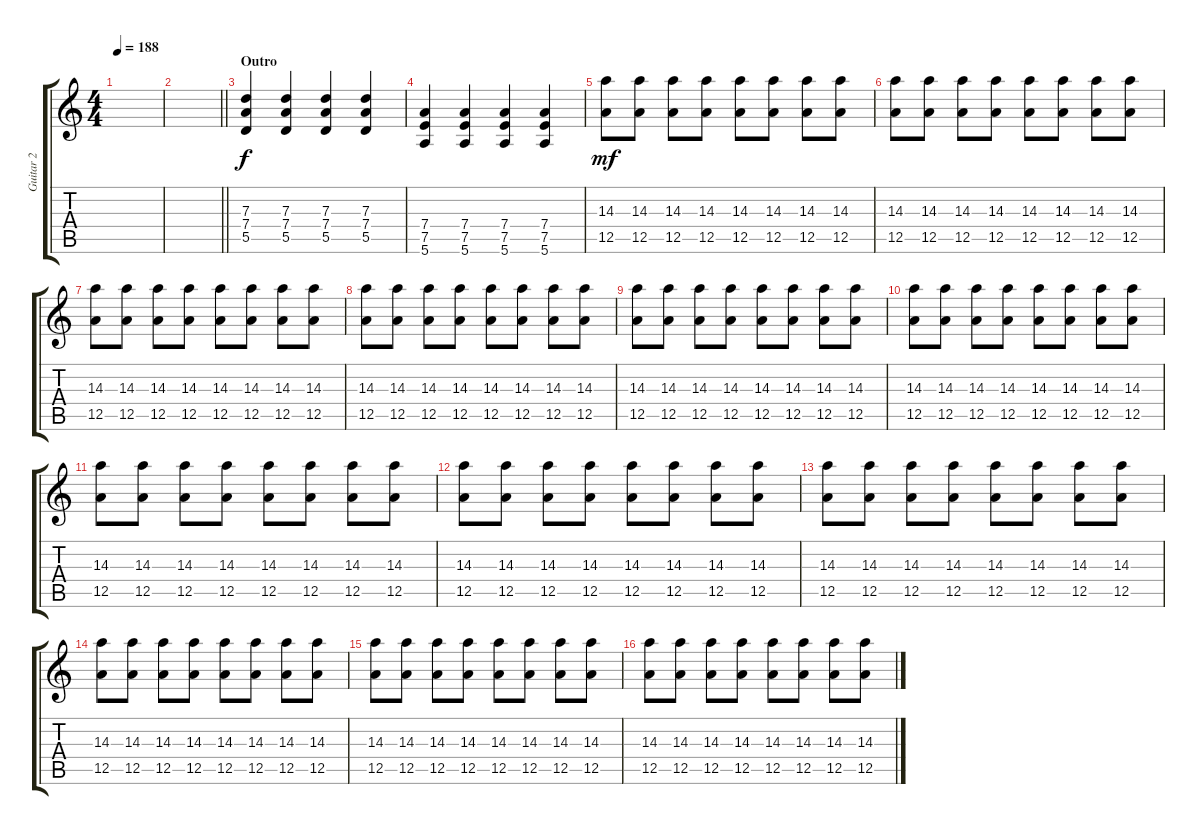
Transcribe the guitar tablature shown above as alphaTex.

\track ("Guitar 2" "Guitar 2") {instrument electricguitarclean}
\staff {score tabs}
\tuning (E4 B3 G3 D3 A2 E2) {hide}
\ts (4 4)
\tempo 188
\clef g2
\ks c
|
\barLineRight lightlight
|
\section ("" "Outro")
(7.3 7.4 5.5).4 (7.3 7.4 5.5).4 (7.3 7.4 5.5).4 (7.3 7.4 5.5).4 |
(7.4 7.5 5.6).4 (7.4 7.5 5.6).4 (7.4 7.5 5.6).4 (7.4 7.5 5.6).4 |
(14.3 12.5).8{dy mf balance 2} (14.3 12.5).8 (14.3 12.5).8 (14.3 12.5).8 (14.3 12.5).8 (14.3 12.5).8 (14.3 12.5).8 (14.3 12.5).8 |
(14.3 12.5).8 (14.3 12.5).8 (14.3 12.5).8 (14.3 12.5).8 (14.3 12.5).8 (14.3 12.5).8 (14.3 12.5).8 (14.3 12.5).8 |
(14.3 12.5).8 (14.3 12.5).8 (14.3 12.5).8 (14.3 12.5).8 (14.3 12.5).8 (14.3 12.5).8 (14.3 12.5).8 (14.3 12.5).8 |
(14.3 12.5).8 (14.3 12.5).8 (14.3 12.5).8 (14.3 12.5).8 (14.3 12.5).8 (14.3 12.5).8 (14.3 12.5).8 (14.3 12.5).8 |
(14.3 12.5).8 (14.3 12.5).8 (14.3 12.5).8 (14.3 12.5).8 (14.3 12.5).8 (14.3 12.5).8 (14.3 12.5).8 (14.3 12.5).8 |
(14.3 12.5).8 (14.3 12.5).8 (14.3 12.5).8 (14.3 12.5).8 (14.3 12.5).8 (14.3 12.5).8 (14.3 12.5).8 (14.3 12.5).8 |
(14.3 12.5).8 (14.3 12.5).8 (14.3 12.5).8 (14.3 12.5).8 (14.3 12.5).8 (14.3 12.5).8 (14.3 12.5).8 (14.3 12.5).8 |
(14.3 12.5).8 (14.3 12.5).8 (14.3 12.5).8 (14.3 12.5).8 (14.3 12.5).8 (14.3 12.5).8 (14.3 12.5).8 (14.3 12.5).8 |
(14.3 12.5).8 (14.3 12.5).8 (14.3 12.5).8 (14.3 12.5).8 (14.3 12.5).8 (14.3 12.5).8 (14.3 12.5).8 (14.3 12.5).8 |
(14.3 12.5).8 (14.3 12.5).8 (14.3 12.5).8 (14.3 12.5).8 (14.3 12.5).8 (14.3 12.5).8 (14.3 12.5).8 (14.3 12.5).8 |
(14.3 12.5).8 (14.3 12.5).8 (14.3 12.5).8 (14.3 12.5).8 (14.3 12.5).8 (14.3 12.5).8 (14.3 12.5).8 (14.3 12.5).8 |
(14.3 12.5).8 (14.3 12.5).8 (14.3 12.5).8 (14.3 12.5).8 (14.3 12.5).8 (14.3 12.5).8 (14.3 12.5).8 (14.3 12.5).8
